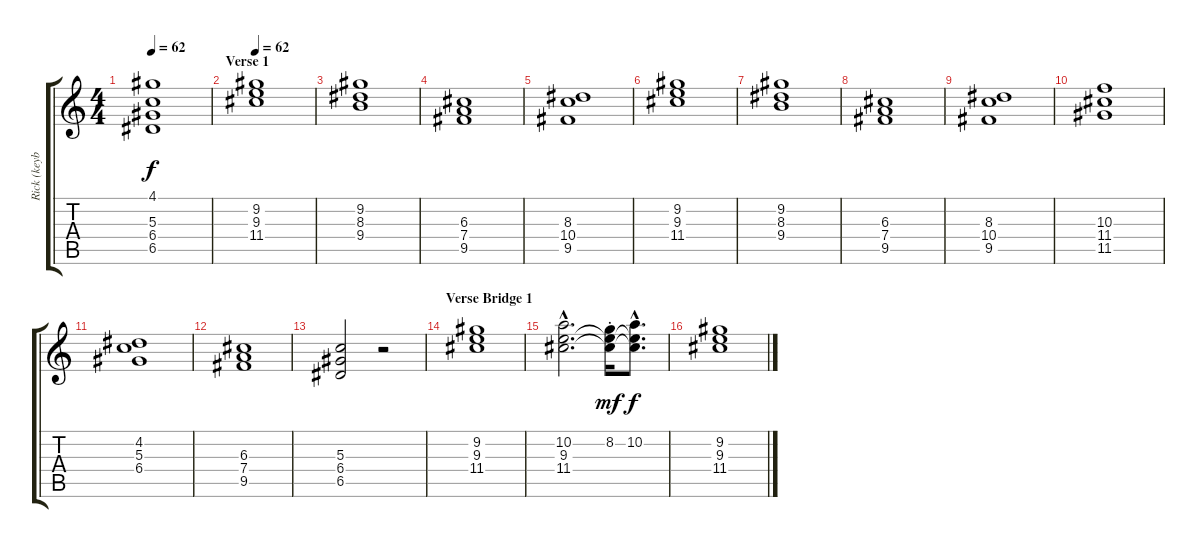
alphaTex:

\track ("Rick (keyboard 1 - up.manual)" "Rick (keyb") {instrument drawbarorgan}
\staff {score tabs}
\tuning (E5 B4 G4 D4 A3 E3) {hide}
\ts (4 4)
\tempo 62
\clef g2
\ks c
(4.1 5.3 6.4 6.5).1{dy f} |
\section ("" "Verse 1")
\tempo 62
(9.2 9.3 11.4).1{volume 8} |
(9.2 8.3 9.4).1 |
(6.3 7.4 9.5).1 |
(8.3 10.4 9.5).1 |
(9.2 9.3 11.4).1 |
(9.2 8.3 9.4).1 |
(6.3 7.4 9.5).1 |
(8.3 10.4 9.5).1 |
(10.3 11.4 11.5).1 |
(4.2 5.3 6.4).1 |
(6.3 7.4 9.5).1 |
(5.3 6.4 6.5).2 r.2 |
\section ("" "Verse Bridge 1")
(9.2 9.3 11.4).1 |
(10.2{hac} 9.3{hac} 11.4{hac}).2{d} (8.2{st} 9.3{t} 11.4{t}).16{dy mf} (10.2{hac} 9.3{hac t} 11.4{hac t}).8{d dy f} |
(9.2 9.3 11.4).1
